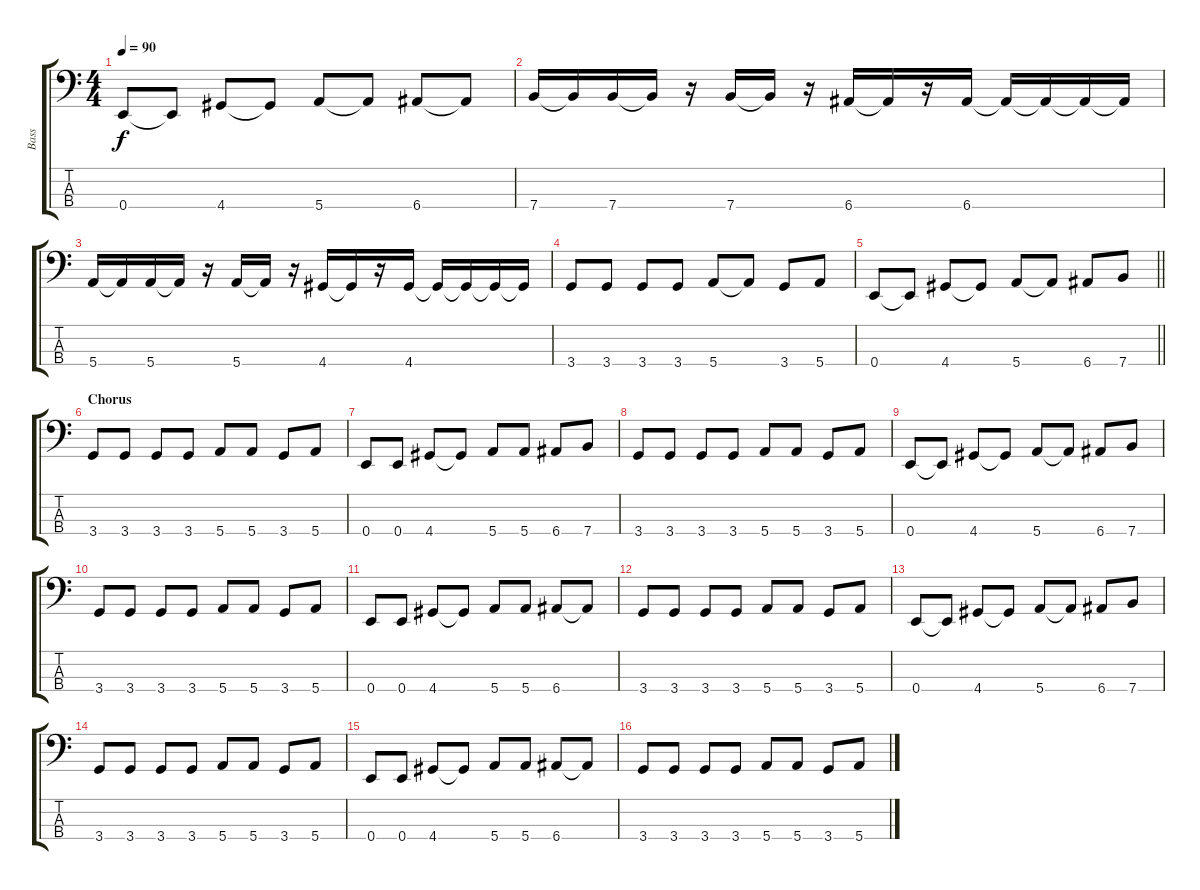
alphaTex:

\track ("Bass" "Bass") {instrument electricbassfinger}
\staff {score tabs}
\tuning (G2 D2 A1 E1) {hide}
\ts (4 4)
\tempo 90
\clef f4
\ks c
0.4.8{dy f} 0.4{t}.8 4.4.8 4.4{t}.8 5.4.8 5.4{t}.8 6.4.8 6.4{t}.8 |
7.4.16 7.4{t}.16 7.4.16 7.4{t}.16 r.16 7.4.16 7.4{t}.16 r.16 6.4.16 6.4{t}.16 r.16 6.4.16 6.4{t}.16 6.4{t}.16 6.4{t}.16 6.4{t}.16 |
5.4.16 5.4{t}.16 5.4.16 5.4{t}.16 r.16 5.4.16 5.4{t}.16 r.16 4.4.16 4.4{t}.16 r.16 4.4.16 4.4{t}.16 4.4{t}.16 4.4{t}.16 4.4{t}.16 |
3.4.8 3.4.8 3.4.8 3.4.8 5.4.8 5.4{t}.8 3.4.8 5.4.8 |
\barLineRight lightlight
0.4.8 0.4{t}.8 4.4.8 4.4{t}.8 5.4.8 5.4{t}.8 6.4.8 7.4.8 |
\section ("" "Chorus")
3.4.8 3.4.8 3.4.8 3.4.8 5.4.8 5.4.8 3.4.8 5.4.8 |
0.4.8 0.4.8 4.4.8 4.4{t}.8 5.4.8 5.4.8 6.4.8 7.4.8 |
3.4.8 3.4.8 3.4.8 3.4.8 5.4.8 5.4.8 3.4.8 5.4.8 |
0.4.8 0.4{t}.8 4.4.8 4.4{t}.8 5.4.8 5.4{t}.8 6.4.8 7.4.8 |
3.4.8 3.4.8 3.4.8 3.4.8 5.4.8 5.4.8 3.4.8 5.4.8 |
0.4.8 0.4.8 4.4.8 4.4{t}.8 5.4.8 5.4.8 6.4.8 6.4{t}.8 |
3.4.8 3.4.8 3.4.8 3.4.8 5.4.8 5.4.8 3.4.8 5.4.8 |
0.4.8 0.4{t}.8 4.4.8 4.4{t}.8 5.4.8 5.4{t}.8 6.4.8 7.4.8 |
3.4.8 3.4.8 3.4.8 3.4.8 5.4.8 5.4.8 3.4.8 5.4.8 |
0.4.8 0.4.8 4.4.8 4.4{t}.8 5.4.8 5.4.8 6.4.8 6.4{t}.8 |
3.4.8 3.4.8 3.4.8 3.4.8 5.4.8 5.4.8 3.4.8 5.4.8
